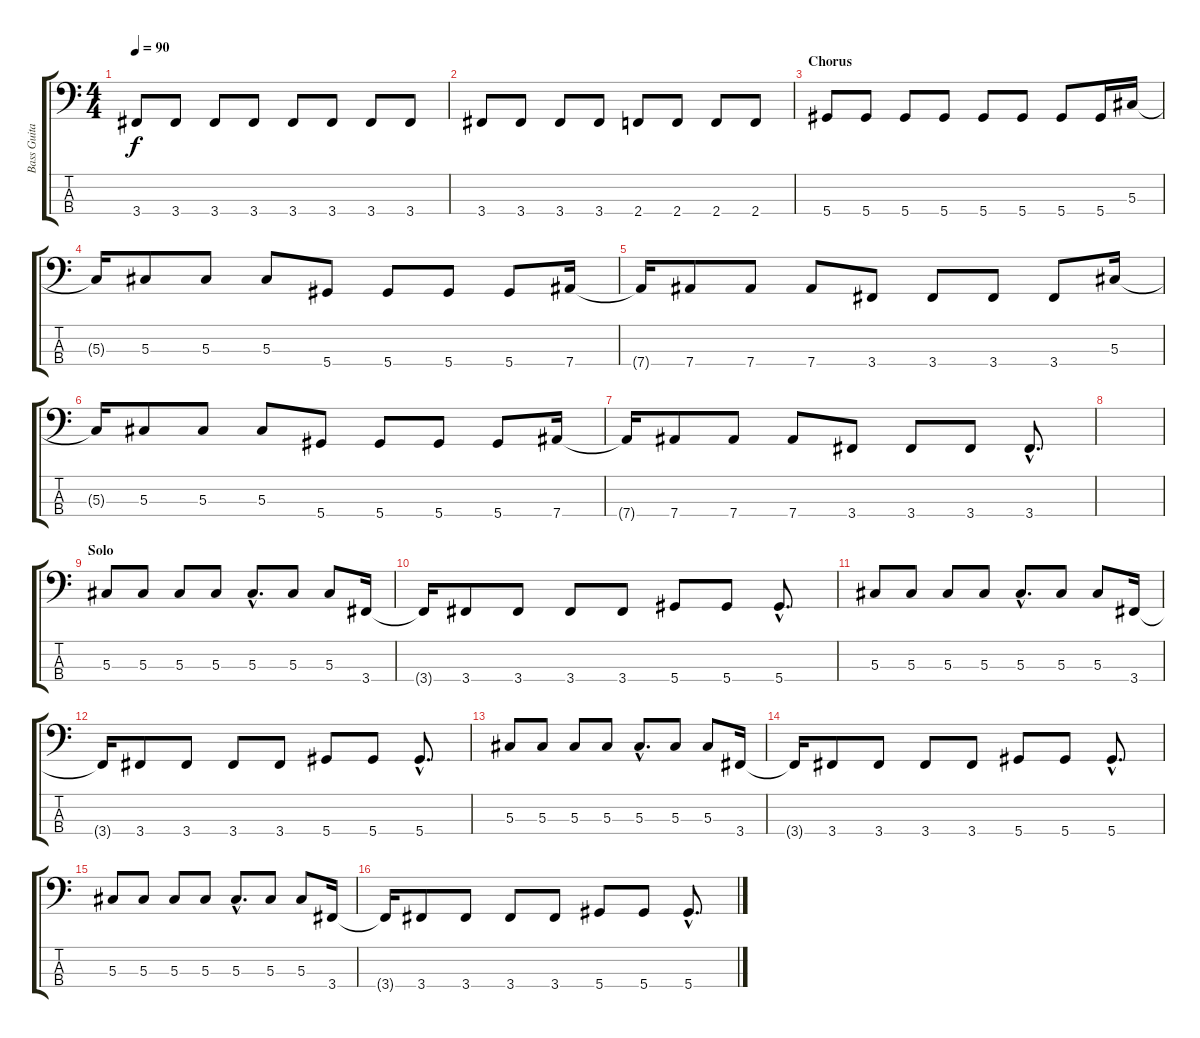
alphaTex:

\track ("Bass Guitar" "Bass Guita") {instrument electricbasspick}
\staff {score tabs}
\tuning (Gb2 Db2 Ab1 Eb1) {hide}
\ts (4 4)
\tempo 90
\clef f4
\ks c
3.4.8{dy f} 3.4.8 3.4.8 3.4.8 3.4.8 3.4.8 3.4.8 3.4.8 |
3.4.8 3.4.8 3.4.8 3.4.8 2.4.8 2.4.8 2.4.8 2.4.8 |
\section ("" "Chorus")
5.4.8 5.4.8 5.4.8 5.4.8 5.4.8 5.4.8 5.4.8 5.4.16 5.3.16 |
5.3{t}.16 5.3.8 5.3.8 5.3.8 5.4.8 5.4.8 5.4.8 5.4.8 7.4.16 |
7.4{t}.16 7.4.8 7.4.8 7.4.8 3.4.8 3.4.8 3.4.8 3.4.8 5.3.16 |
5.3{t}.16 5.3.8 5.3.8 5.3.8 5.4.8 5.4.8 5.4.8 5.4.8 7.4.16 |
7.4{t}.16 7.4.8 7.4.8 7.4.8 3.4.8 3.4.8 3.4.8 3.4{hac}.8{d} |
|
\section ("" "Solo")
5.3.8 5.3.8 5.3.8 5.3.8 5.3{hac}.8{d} 5.3.8 5.3.8 3.4.16 |
3.4{t}.16 3.4.8 3.4.8 3.4.8 3.4.8 5.4.8 5.4.8 5.4{hac}.8{d} |
5.3.8 5.3.8 5.3.8 5.3.8 5.3{hac}.8{d} 5.3.8 5.3.8 3.4.16 |
3.4{t}.16 3.4.8 3.4.8 3.4.8 3.4.8 5.4.8 5.4.8 5.4{hac}.8{d} |
5.3.8 5.3.8 5.3.8 5.3.8 5.3{hac}.8{d} 5.3.8 5.3.8 3.4.16 |
3.4{t}.16 3.4.8 3.4.8 3.4.8 3.4.8 5.4.8 5.4.8 5.4{hac}.8{d} |
5.3.8 5.3.8 5.3.8 5.3.8 5.3{hac}.8{d} 5.3.8 5.3.8 3.4.16 |
3.4{t}.16 3.4.8 3.4.8 3.4.8 3.4.8 5.4.8 5.4.8 5.4{hac}.8{d}
